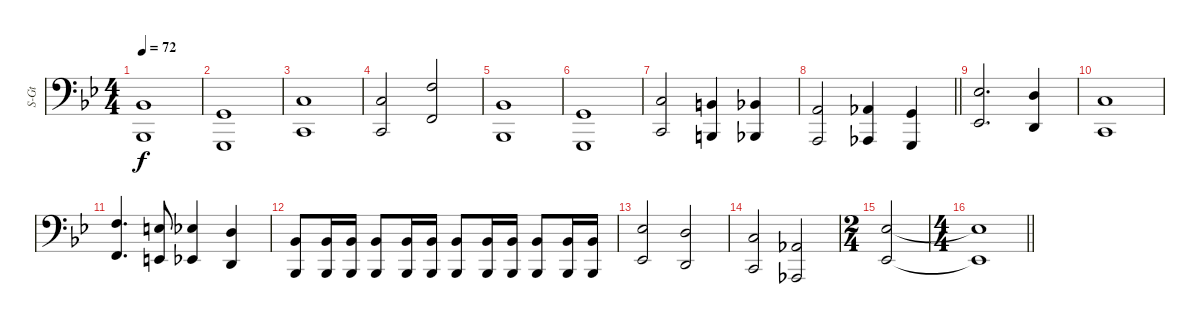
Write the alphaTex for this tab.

\bracketExtendMode groupsimilarinstruments
\otherSystemsTrackNameOrientation horizontal
\track ("Piano (LH) (Print)" "S-Gt") {mute instrument brightacousticpiano}
\staff {score}
\tuning (F2 C2 F1 C1 F0 C0)
\displaytranspose 12
\ts (4 4)
\tempo 72
\clef f4
\ks bb
(5.3{acc b} 5.5{acc b}).1{dy f beam Up} |
(2.3{acc forcenatural} 2.5{acc forcenatural}).1{beam Up} |
(0.2{acc forcenatural} 0.4{acc forcenatural}).1{beam Up} |
(0.2{acc forcenatural} 0.4{acc forcenatural}).2{beam Up} (0.1{acc forcenatural} 0.3{acc forcenatural}).2{beam Up} |
(5.3{acc b} 5.5{acc b}).1{beam Up} |
(2.3{acc forcenatural} 2.5{acc forcenatural}).1{beam Up} |
(0.2{acc forcenatural} 0.4{acc forcenatural}).2{beam Up} (6.3{acc forcenatural} 6.5{acc forcenatural}).4{beam Up} (5.3{acc b} 5.5{acc b}).4{beam Up} |
\barLineRight lightlight
(4.3{acc forcenatural} 4.5{acc forcenatural}).2{beam Up} (3.3{acc b} 3.5{acc b}).4{beam Up} (2.3{acc forcenatural} 2.5{acc forcenatural}).4{beam Up} |
(3.2{acc b} 3.4{acc b}).2{d beam Up} (2.2{acc forcenatural} 2.4{acc forcenatural}).4{beam Up} |
(0.2{acc forcenatural} 0.4{acc forcenatural}).1{beam Up} |
(0.1{acc forcenatural} 0.3{acc forcenatural}).4{d beam Up} (4.2{acc forcenatural} 4.4{acc forcenatural}).8{beam Up} (3.2{acc b} 3.4{acc b}).4{beam Up} (2.2{acc forcenatural} 2.4{acc forcenatural}).4{beam Up} |
(5.3{acc b} 5.5{acc b}).8{beam Up} (5.3{acc b} 5.5{acc b}).16{beam Up} (5.3{acc b} 5.5{acc b}).16{beam Up} (5.3{acc b} 5.5{acc b}).8{beam Up} (5.3{acc b} 5.5{acc b}).16{beam Up} (5.3{acc b} 5.5{acc b}).16{beam Up} (5.3{acc b} 5.5{acc b}).8{beam Up} (5.3{acc b} 5.5{acc b}).16{beam Up} (5.3{acc b} 5.5{acc b}).16{beam Up} (5.3{acc b} 5.5{acc b}).8{beam Up} (5.3{acc b} 5.5{acc b}).16{beam Up} (5.3{acc b} 5.5{acc b}).16{beam Up} |
(3.2{acc b} 3.4{acc b}).2{beam Up} (2.2{acc forcenatural} 2.4{acc forcenatural}).2{beam Up} |
(0.2{acc forcenatural} 0.4{acc forcenatural}).2{beam Up} (3.3{acc b} 3.5{acc b}).2{beam Up} |
\ts (2 4)
(3.2{acc b} 3.4{acc b}).2{beam Up} |
\ts (4 4)
\barLineRight lightlight
(3.2{t acc b} 3.4{t acc b}).1{beam Up}
